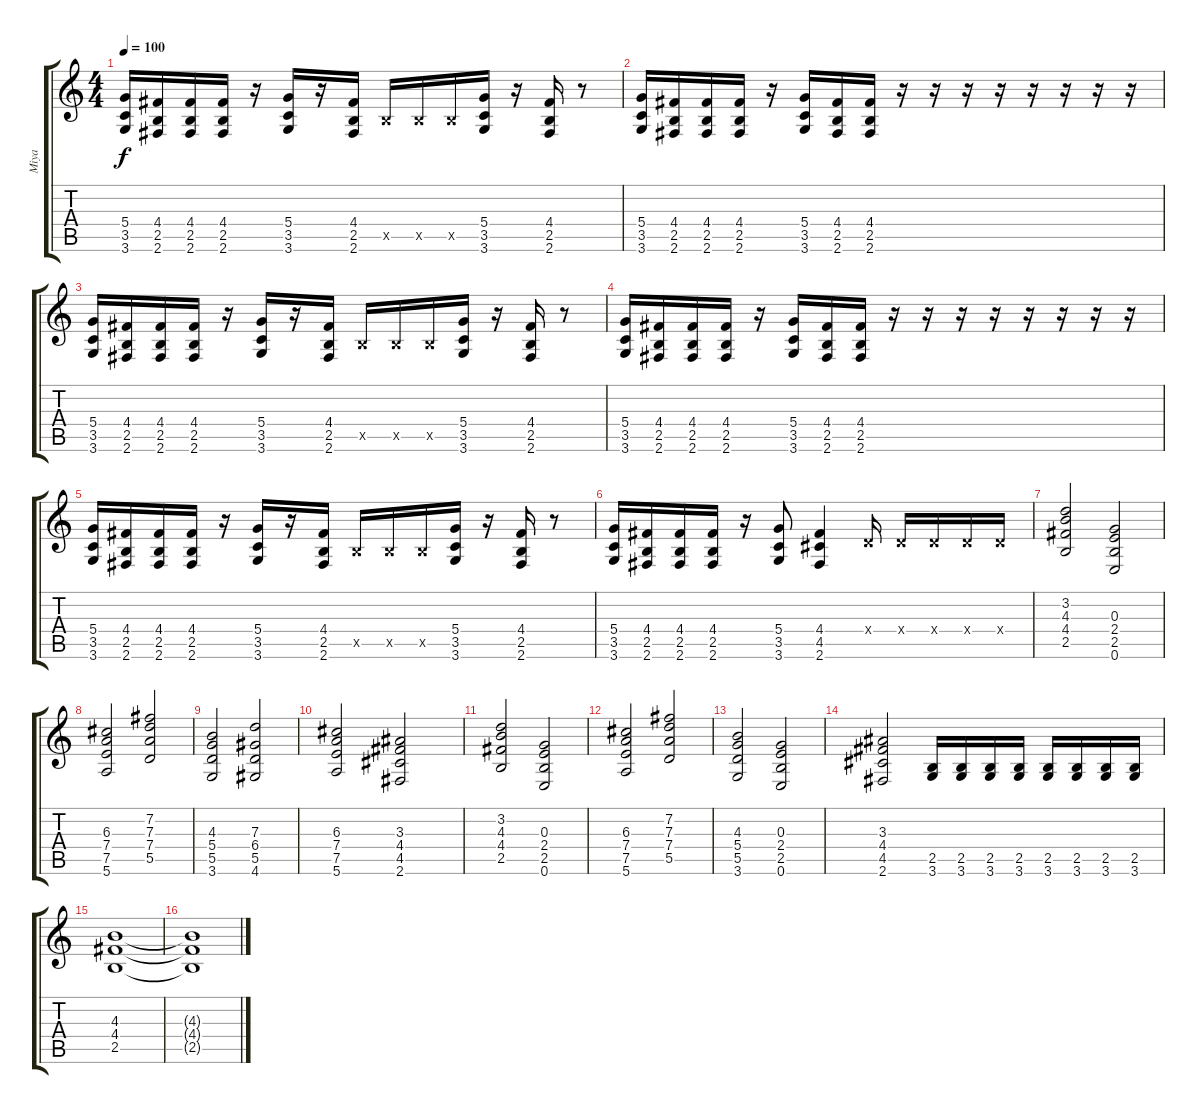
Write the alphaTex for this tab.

\track ("Miya" "Miya") {instrument distortionguitar}
\staff {score tabs}
\tuning (E4 B3 G3 D3 A2 E2) {hide}
\ts (4 4)
\tempo 100
\clef g2
\ks c
(5.4 3.5 3.6).16{dy f} (4.4 2.5 2.6).16 (4.4 2.5 2.6).16 (4.4 2.5 2.6).16 r.16 (5.4 3.5 3.6).16 r.16 (4.4 2.5 2.6).16 2.5{x}.16 2.5{x}.16 2.5{x}.16 (5.4 3.5 3.6).16 r.16 (4.4 2.5 2.6).16 r.8 |
(5.4 3.5 3.6).16 (4.4 2.5 2.6).16 (4.4 2.5 2.6).16 (4.4 2.5 2.6).16 r.16 (5.4 3.5 3.6).16 (4.4 2.5 2.6).16 (4.4 2.5 2.6).16 r.16 r.16 r.16 r.16 r.16 r.16 r.16 r.16 |
(5.4 3.5 3.6).16 (4.4 2.5 2.6).16 (4.4 2.5 2.6).16 (4.4 2.5 2.6).16 r.16 (5.4 3.5 3.6).16 r.16 (4.4 2.5 2.6).16 2.5{x}.16 2.5{x}.16 2.5{x}.16 (5.4 3.5 3.6).16 r.16 (4.4 2.5 2.6).16 r.8 |
(5.4 3.5 3.6).16 (4.4 2.5 2.6).16 (4.4 2.5 2.6).16 (4.4 2.5 2.6).16 r.16 (5.4 3.5 3.6).16 (4.4 2.5 2.6).16 (4.4 2.5 2.6).16 r.16 r.16 r.16 r.16 r.16 r.16 r.16 r.16 |
(5.4 3.5 3.6).16 (4.4 2.5 2.6).16 (4.4 2.5 2.6).16 (4.4 2.5 2.6).16 r.16 (5.4 3.5 3.6).16 r.16 (4.4 2.5 2.6).16 2.5{x}.16 2.5{x}.16 2.5{x}.16 (5.4 3.5 3.6).16 r.16 (4.4 2.5 2.6).16 r.8 |
(5.4 3.5 3.6).16 (4.4 2.5 2.6).16 (4.4 2.5 2.6).16 (4.4 2.5 2.6).16 r.16 (5.4 3.5 3.6).8 (4.4 4.5 2.6).4 0.4{x}.16 0.4{x}.16 0.4{x}.16 0.4{x}.16 0.4{x}.16 |
(3.2 4.3 4.4 2.5).2 (0.3 2.4 2.5 0.6).2 |
(6.3 7.4 7.5 5.6).2 (7.2 7.3 7.4 5.5).2 |
(4.3 5.4 5.5 3.6).2 (7.3 6.4 5.5 4.6).2 |
(6.3 7.4 7.5 5.6).2 (3.3 4.4 4.5 2.6).2 |
(3.2 4.3 4.4 2.5).2 (0.3 2.4 2.5 0.6).2 |
(6.3 7.4 7.5 5.6).2 (7.2 7.3 7.4 5.5).2 |
(4.3 5.4 5.5 3.6).2 (0.3 2.4 2.5 0.6).2 |
(3.3 4.4 4.5 2.6).2 (2.5 3.6).16 (2.5 3.6).16 (2.5 3.6).16 (2.5 3.6).16 (2.5 3.6).16 (2.5 3.6).16 (2.5 3.6).16 (2.5 3.6).16 |
(4.3 4.4 2.5).1 |
(4.3{t} 4.4{t} 2.5{t}).1
